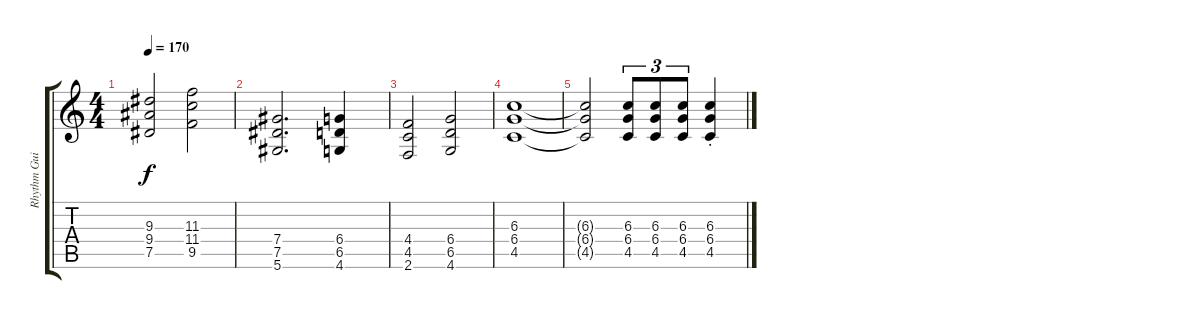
\track ("Rhythm Guitar 2" "Rhythm Gui") {instrument overdrivenguitar}
\staff {score tabs}
\tuning (Eb4 Bb3 Gb3 Db3 Ab2 Eb2) {hide}
\ts (4 4)
\tempo 170
\clef g2
\ks c
(9.3 9.4 7.5).2{dy f} (11.3 11.4 9.5).2 |
(7.4 7.5 5.6).2{d} (6.4 6.5 4.6).4 |
(4.4 4.5 2.6).2 (6.4 6.5 4.6).2 |
(6.3 6.4 4.5).1 |
(6.3{t} 6.4{t} 4.5{t}).2 (6.3 6.4 4.5).8{tu (3 2)} (6.3 6.4 4.5).8{tu (3 2)} (6.3 6.4 4.5).8{tu (3 2)} (6.3{st} 6.4{st} 4.5{st}).4
